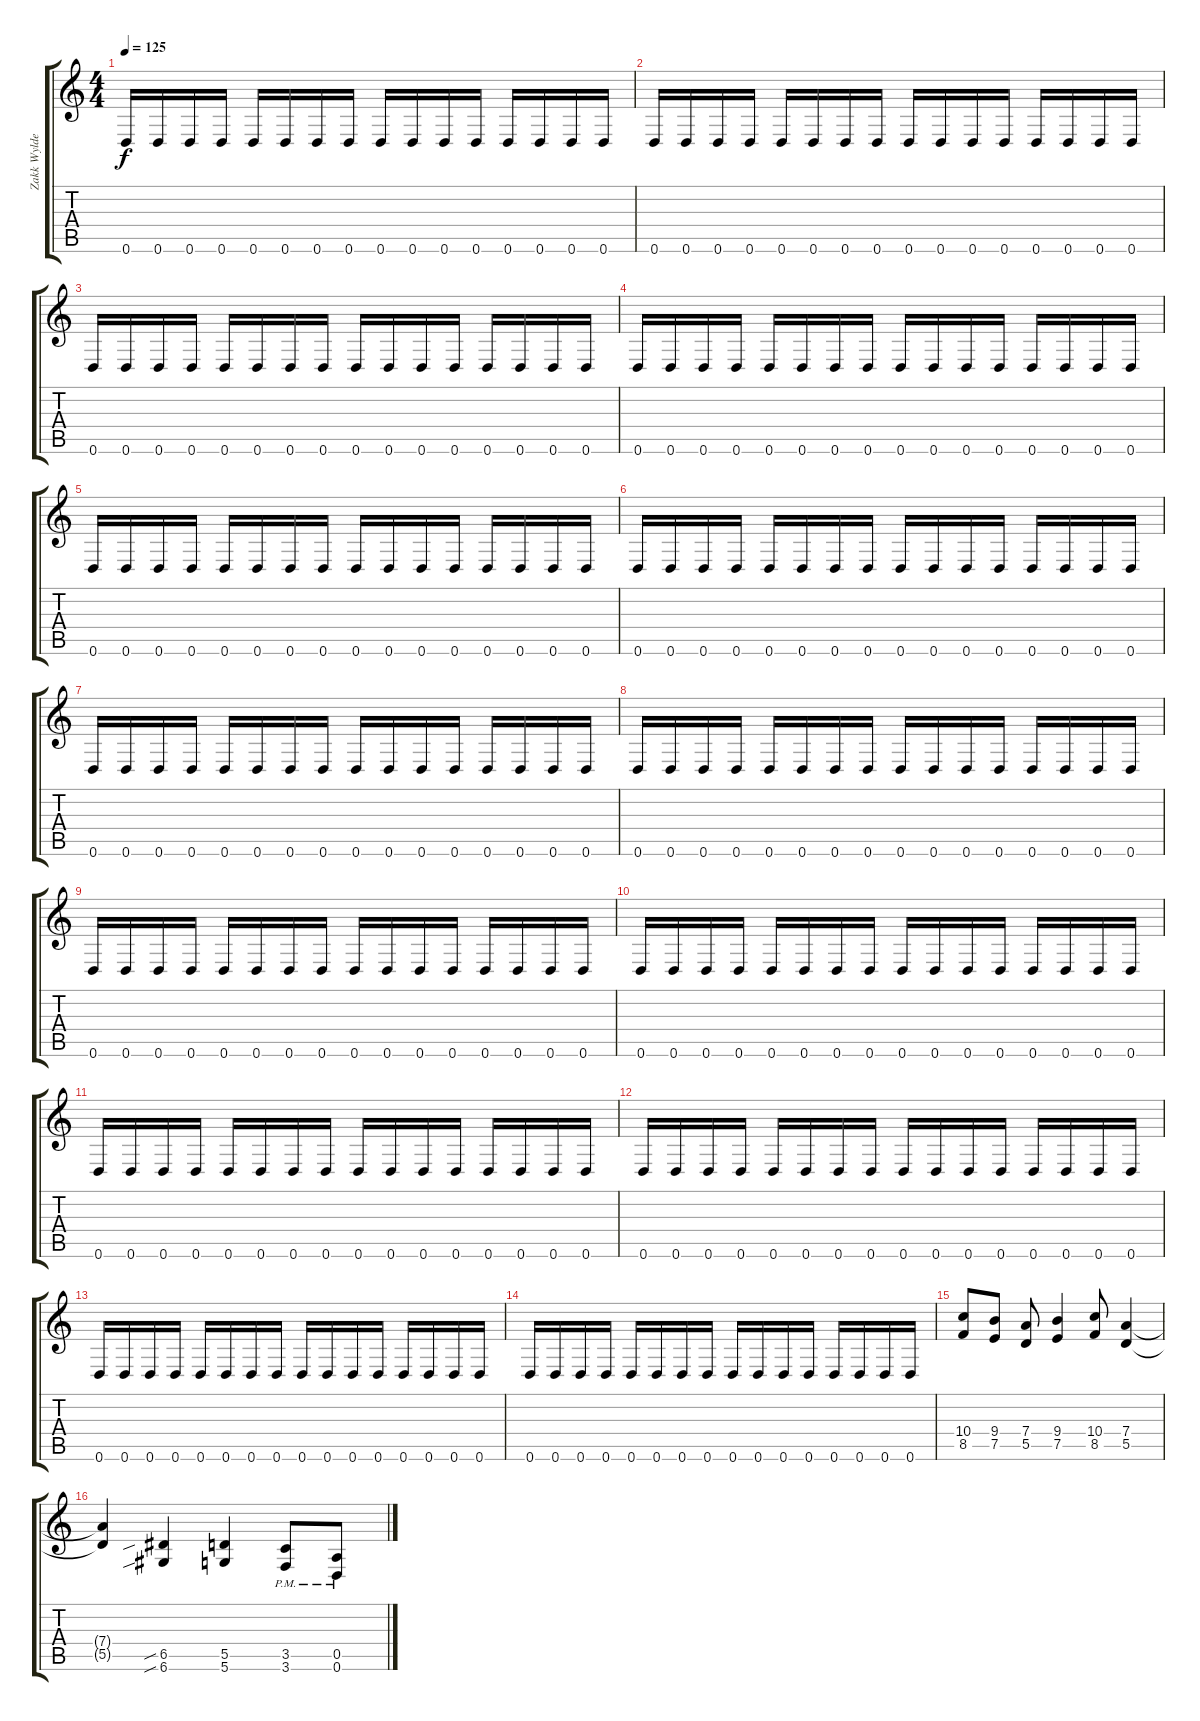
\track ("Zakk Wylde (Rhythm Guitar)" "Zakk Wylde") {instrument distortionguitar}
\staff {score tabs}
\tuning (E4 B3 G3 D3 A2 D2) {hide}
\ts (4 4)
\tempo 125
\clef g2
\ks c
0.6.16{dy f} 0.6.16 0.6.16 0.6.16 0.6.16 0.6.16 0.6.16 0.6.16 0.6.16 0.6.16 0.6.16 0.6.16 0.6.16 0.6.16 0.6.16 0.6.16 |
0.6.16 0.6.16 0.6.16 0.6.16 0.6.16 0.6.16 0.6.16 0.6.16 0.6.16 0.6.16 0.6.16 0.6.16 0.6.16 0.6.16 0.6.16 0.6.16 |
0.6.16 0.6.16 0.6.16 0.6.16 0.6.16 0.6.16 0.6.16 0.6.16 0.6.16 0.6.16 0.6.16 0.6.16 0.6.16 0.6.16 0.6.16 0.6.16 |
0.6.16 0.6.16 0.6.16 0.6.16 0.6.16 0.6.16 0.6.16 0.6.16 0.6.16 0.6.16 0.6.16 0.6.16 0.6.16 0.6.16 0.6.16 0.6.16 |
0.6.16 0.6.16 0.6.16 0.6.16 0.6.16 0.6.16 0.6.16 0.6.16 0.6.16 0.6.16 0.6.16 0.6.16 0.6.16 0.6.16 0.6.16 0.6.16 |
0.6.16 0.6.16 0.6.16 0.6.16 0.6.16 0.6.16 0.6.16 0.6.16 0.6.16 0.6.16 0.6.16 0.6.16 0.6.16 0.6.16 0.6.16 0.6.16 |
0.6.16 0.6.16 0.6.16 0.6.16 0.6.16 0.6.16 0.6.16 0.6.16 0.6.16 0.6.16 0.6.16 0.6.16 0.6.16 0.6.16 0.6.16 0.6.16 |
0.6.16 0.6.16 0.6.16 0.6.16 0.6.16 0.6.16 0.6.16 0.6.16 0.6.16 0.6.16 0.6.16 0.6.16 0.6.16 0.6.16 0.6.16 0.6.16 |
0.6.16 0.6.16 0.6.16 0.6.16 0.6.16 0.6.16 0.6.16 0.6.16 0.6.16 0.6.16 0.6.16 0.6.16 0.6.16 0.6.16 0.6.16 0.6.16 |
0.6.16 0.6.16 0.6.16 0.6.16 0.6.16 0.6.16 0.6.16 0.6.16 0.6.16 0.6.16 0.6.16 0.6.16 0.6.16 0.6.16 0.6.16 0.6.16 |
0.6.16 0.6.16 0.6.16 0.6.16 0.6.16 0.6.16 0.6.16 0.6.16 0.6.16 0.6.16 0.6.16 0.6.16 0.6.16 0.6.16 0.6.16 0.6.16 |
0.6.16 0.6.16 0.6.16 0.6.16 0.6.16 0.6.16 0.6.16 0.6.16 0.6.16 0.6.16 0.6.16 0.6.16 0.6.16 0.6.16 0.6.16 0.6.16 |
0.6.16 0.6.16 0.6.16 0.6.16 0.6.16 0.6.16 0.6.16 0.6.16 0.6.16 0.6.16 0.6.16 0.6.16 0.6.16 0.6.16 0.6.16 0.6.16 |
0.6.16 0.6.16 0.6.16 0.6.16 0.6.16 0.6.16 0.6.16 0.6.16 0.6.16 0.6.16 0.6.16 0.6.16 0.6.16 0.6.16 0.6.16 0.6.16 |
(10.4 8.5).8{volume 16} (9.4 7.5).8 (7.4 5.5).8 (9.4 7.5).4 (10.4 8.5).8 (7.4 5.5).4 |
(7.4{t} 5.5{t}).4{volume 10} (6.5{sib} 6.6{sib}).4 (5.5 5.6).4 (3.5{pm} 3.6{pm}).8 (0.5{pm} 0.6{pm}).8
